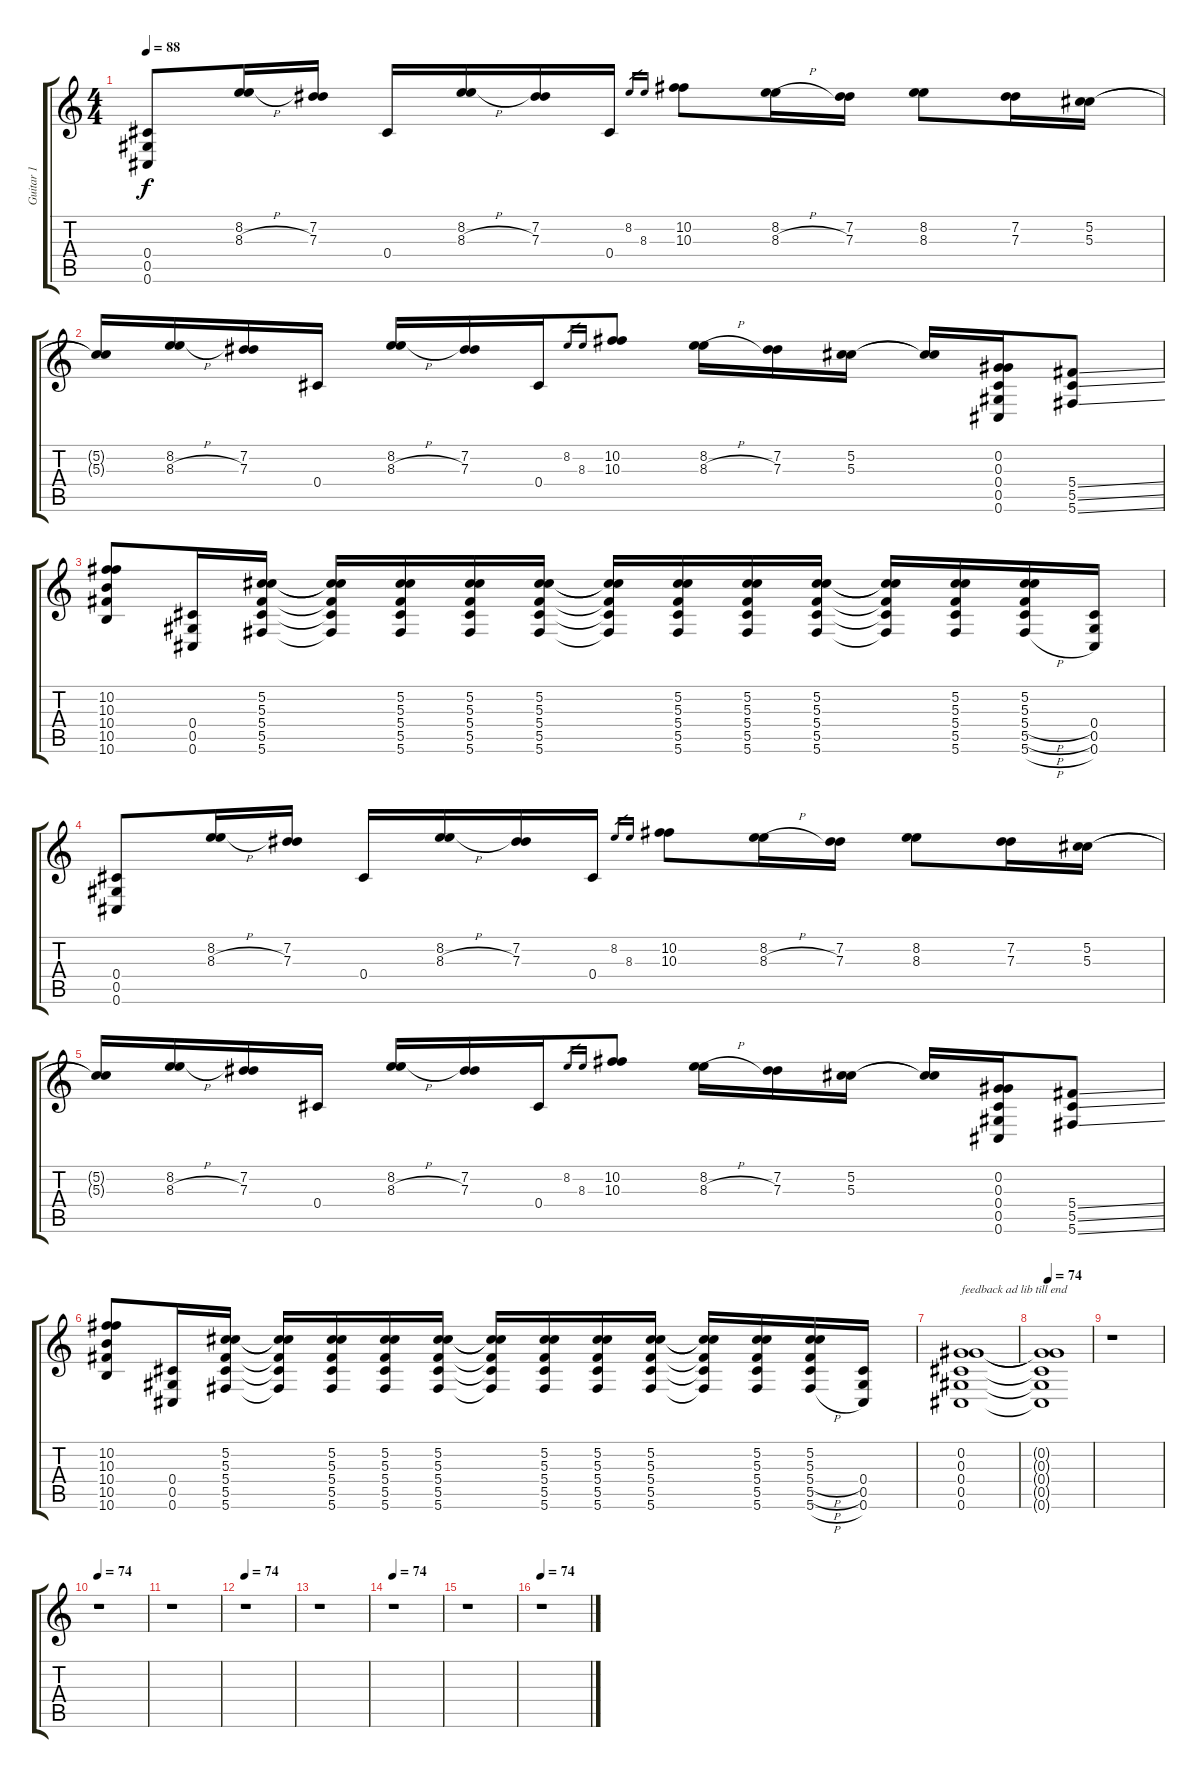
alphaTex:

\track ("Guitar 1" "Guitar 1") {instrument acousticguitarsteel}
\staff {score tabs}
\tuning (F4 Ab3 Ab3 Db3 Ab2 Db2) {hide}
\ts (4 4)
\tempo 88
\clef g2
\ks c
(0.4 0.5 0.6).8{dy f} (8.2{h} 8.3{h}).16 (7.2 7.3).16 0.4.16 (8.2{h} 8.3{h}).16 (7.2 7.3).16 0.4.16 8.2.16{gr} 8.3.16{gr} (10.2 10.3).8 (8.2{h} 8.3{h}).16 (7.2 7.3).16 (8.2 8.3).8 (7.2 7.3).16 (5.2 5.3).16 |
(5.2{t} 5.3{t}).16 (8.2{h} 8.3{h}).16 (7.2 7.3).16 0.4.16 (8.2{h} 8.3{h}).16 (7.2 7.3).16 0.4.16 8.2.16{gr} 8.3.16{gr} (10.2 10.3).8 (8.2{h} 8.3{h}).16 (7.2 7.3).16 (5.2 5.3).16 (5.2{t} 5.3{t}).16 (0.2 0.3 0.4 0.5 0.6).16 (5.4{ss} 5.5{ss} 5.6{ss}).8 |
(10.2 10.3 10.4 10.5 10.6).8 (0.4 0.5 0.6).16 (5.2 5.3 5.4 5.5 5.6).16 (5.2{t} 5.3{t} 5.4{t} 5.5{t} 5.6{t}).16 (5.2 5.3 5.4 5.5 5.6).16 (5.2 5.3 5.4 5.5 5.6).16 (5.2 5.3 5.4 5.5 5.6).16 (5.2{t} 5.3{t} 5.4{t} 5.5{t} 5.6{t}).16 (5.2 5.3 5.4 5.5 5.6).16 (5.2 5.3 5.4 5.5 5.6).16 (5.2 5.3 5.4 5.5 5.6).16 (5.2{t} 5.3{t} 5.4{t} 5.5{t} 5.6{t}).16 (5.2 5.3 5.4 5.5 5.6).16 (5.2 5.3 5.4{h} 5.5{h} 5.6{h}).16 (0.4 0.5 0.6).16 |
(0.4 0.5 0.6).8 (8.2{h} 8.3{h}).16 (7.2 7.3).16 0.4.16 (8.2{h} 8.3{h}).16 (7.2 7.3).16 0.4.16 8.2.16{gr} 8.3.16{gr} (10.2 10.3).8 (8.2{h} 8.3{h}).16 (7.2 7.3).16 (8.2 8.3).8 (7.2 7.3).16 (5.2 5.3).16 |
(5.2{t} 5.3{t}).16 (8.2{h} 8.3{h}).16 (7.2 7.3).16 0.4.16 (8.2{h} 8.3{h}).16 (7.2 7.3).16 0.4.16 8.2.16{gr} 8.3.16{gr} (10.2 10.3).8 (8.2{h} 8.3{h}).16 (7.2 7.3).16 (5.2 5.3).16 (5.2{t} 5.3{t}).16 (0.2 0.3 0.4 0.5 0.6).16 (5.4{ss} 5.5{ss} 5.6{ss}).8 |
(10.2 10.3 10.4 10.5 10.6).8 (0.4 0.5 0.6).16 (5.2 5.3 5.4 5.5 5.6).16 (5.2{t} 5.3{t} 5.4{t} 5.5{t} 5.6{t}).16 (5.2 5.3 5.4 5.5 5.6).16 (5.2 5.3 5.4 5.5 5.6).16 (5.2 5.3 5.4 5.5 5.6).16 (5.2{t} 5.3{t} 5.4{t} 5.5{t} 5.6{t}).16 (5.2 5.3 5.4 5.5 5.6).16 (5.2 5.3 5.4 5.5 5.6).16 (5.2 5.3 5.4 5.5 5.6).16 (5.2{t} 5.3{t} 5.4{t} 5.5{t} 5.6{t}).16 (5.2 5.3 5.4 5.5 5.6).16 (5.2 5.3 5.4{h} 5.5{h} 5.6{h}).16 (0.4 0.5 0.6).16 |
(0.2 0.3 0.4 0.5 0.6).1{txt "feedback ad lib till end"} |
\tempo 74
(0.2{t} 0.3{t} 0.4{t} 0.5{t} 0.6{t}).1 |
r.1 |
\tempo 74
r.1 |
r.1 |
\tempo 74
r.1 |
r.1 |
\tempo 74
r.1 |
r.1 |
\tempo 74
r.1
